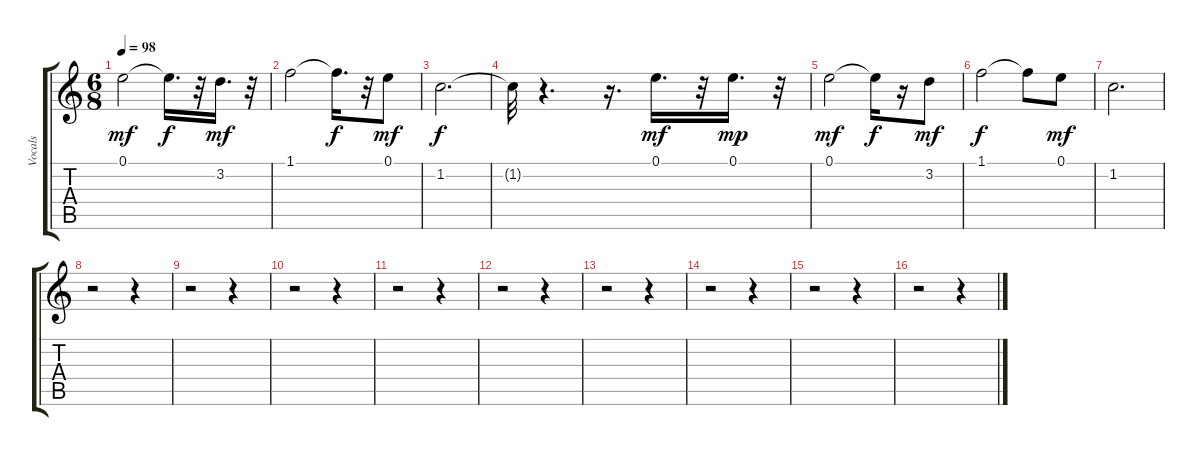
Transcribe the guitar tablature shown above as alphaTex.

\track ("Vocals" "Vocals") {instrument electricguitarjazz}
\staff {score tabs}
\tuning (E4 B3 G3 D3 A2 E2) {hide}
\ts (6 8)
\tempo 98
\clef g2
\ks c
0.1.2{dy mf} 0.1{t}.16{d dy f} r.32 3.2.16{d dy mf} r.32 |
1.1.2 1.1{t}.16{d dy f} r.32 0.1.8{dy mf} |
1.2.2{d dy f} |
1.2{t}.32 r.4{d} r.16{d} 0.1.16{d dy mf} r.32 0.1.16{d dy mp} r.32 |
0.1.2{dy mf} 0.1{t}.16{dy f} r.16 3.2.8{dy mf} |
1.1.2{dy f} 1.1{t}.8 0.1.8{dy mf} |
1.2.2{d} |
r.2 r.4 |
r.2 r.4 |
r.2 r.4 |
r.2 r.4 |
r.2 r.4 |
r.2 r.4 |
r.2 r.4 |
r.2 r.4 |
r.2 r.4
